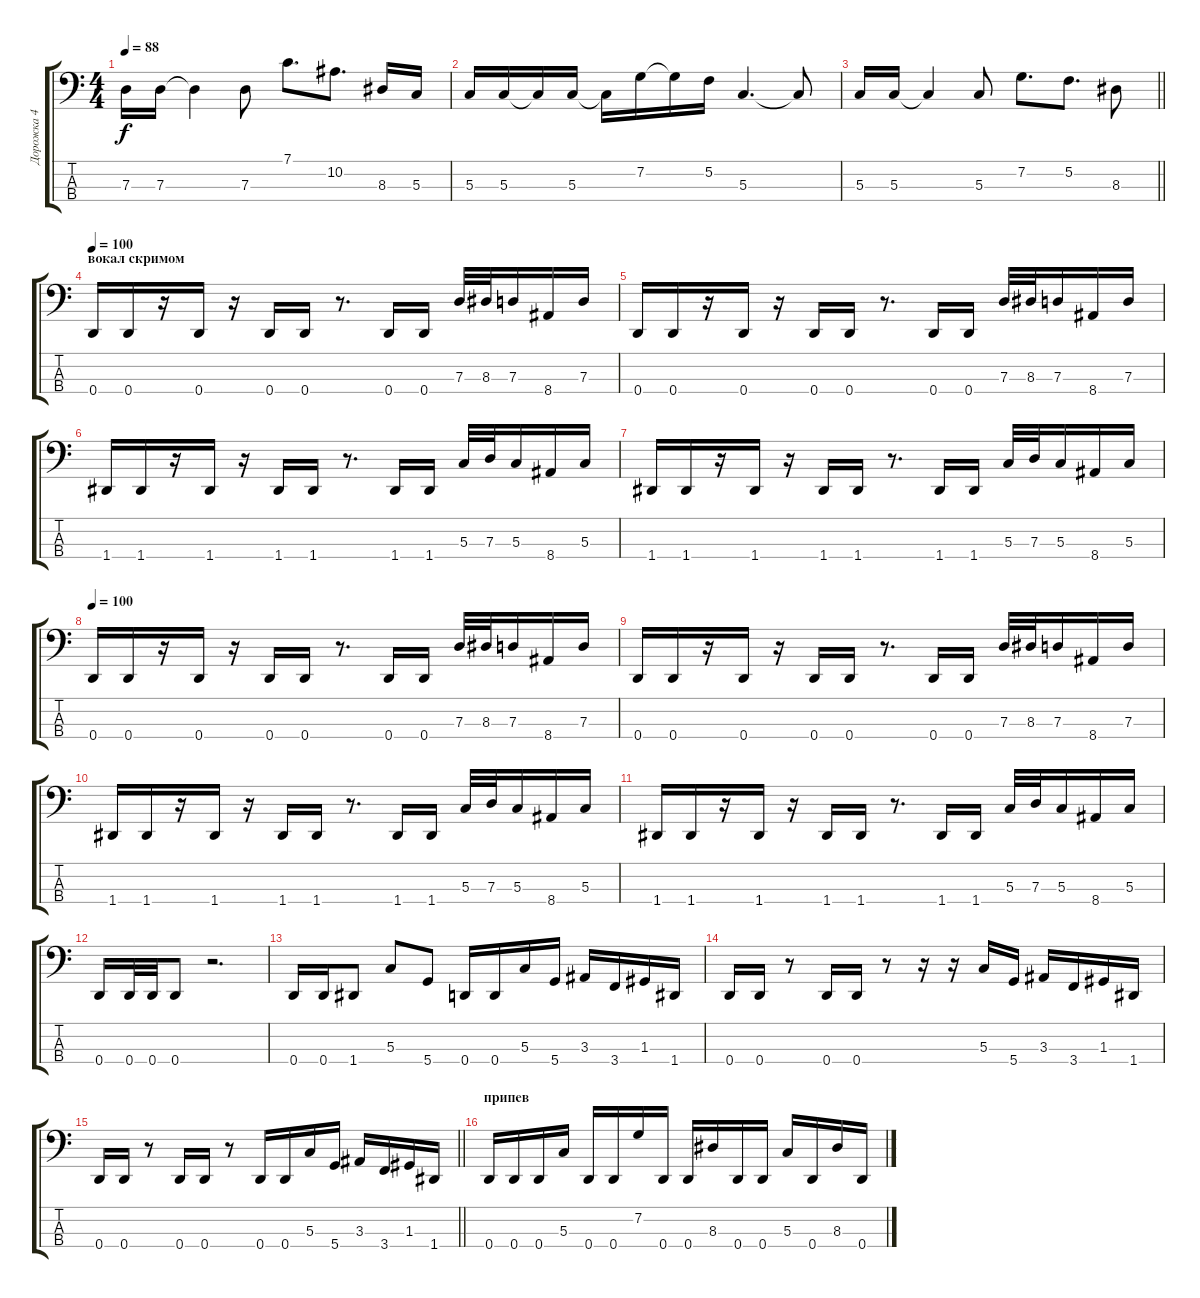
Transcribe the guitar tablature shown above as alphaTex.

\track ("Дорожка 4" "Дорожка 4") {instrument electricbasspick}
\staff {score tabs}
\tuning (F2 C2 G1 D1) {hide}
\ts (4 4)
\tempo 88
\clef f4
\ks c
7.3.16{dy f} 7.3.16 7.3{t}.4 7.3.8 7.1.8{d} 10.2.8{d} 8.3.16 5.3.16 |
5.3.16 5.3.16 5.3{t}.16 5.3.16 5.3{t}.16 7.2.16 7.2{t}.16 5.2.16 5.3.4{d} 5.3{t}.8 |
\barLineRight lightlight
5.3.16 5.3.16 5.3{t}.4 5.3.8 7.2.8{d} 5.2.8{d} 8.3.8 |
\section ("" "вокал скримом")
\tempo 100
0.4.16 0.4.16 r.16 0.4.16 r.16 0.4.16 0.4.16 r.8{d} 0.4.16 0.4.16 7.3.32 8.3.32 7.3.16 8.4.16 7.3.16 |
0.4.16 0.4.16 r.16 0.4.16 r.16 0.4.16 0.4.16 r.8{d} 0.4.16 0.4.16 7.3.32 8.3.32 7.3.16 8.4.16 7.3.16 |
1.4.16 1.4.16 r.16 1.4.16 r.16 1.4.16 1.4.16 r.8{d} 1.4.16 1.4.16 5.3.32 7.3.32 5.3.16 8.4.16 5.3.16 |
1.4.16 1.4.16 r.16 1.4.16 r.16 1.4.16 1.4.16 r.8{d} 1.4.16 1.4.16 5.3.32 7.3.32 5.3.16 8.4.16 5.3.16 |
\tempo 100
0.4.16 0.4.16 r.16 0.4.16 r.16 0.4.16 0.4.16 r.8{d} 0.4.16 0.4.16 7.3.32 8.3.32 7.3.16 8.4.16 7.3.16 |
0.4.16 0.4.16 r.16 0.4.16 r.16 0.4.16 0.4.16 r.8{d} 0.4.16 0.4.16 7.3.32 8.3.32 7.3.16 8.4.16 7.3.16 |
1.4.16 1.4.16 r.16 1.4.16 r.16 1.4.16 1.4.16 r.8{d} 1.4.16 1.4.16 5.3.32 7.3.32 5.3.16 8.4.16 5.3.16 |
1.4.16 1.4.16 r.16 1.4.16 r.16 1.4.16 1.4.16 r.8{d} 1.4.16 1.4.16 5.3.32 7.3.32 5.3.16 8.4.16 5.3.16 |
0.4.16 0.4.32 0.4.32 0.4.8 r.2{d} |
0.4.16 0.4.16 1.4.8 5.3.8 5.4.8 0.4.16 0.4.16 5.3.16 5.4.16 3.3.16 3.4.16 1.3.16 1.4.16 |
0.4.16 0.4.16 r.8 0.4.16 0.4.16 r.8 r.16 r.16 5.3.16 5.4.16 3.3.16 3.4.16 1.3.16 1.4.16 |
\barLineRight lightlight
0.4.16 0.4.16 r.8 0.4.16 0.4.16 r.8 0.4.16 0.4.16 5.3.16 5.4.16 3.3.16 3.4.16 1.3.16 1.4.16 |
\section ("" "припев")
0.4.16 0.4.16 0.4.16 5.3.16 0.4.16 0.4.16 7.2.16 0.4.16 0.4.16 8.3.16 0.4.16 0.4.16 5.3.16 0.4.16 8.3.16 0.4.16
